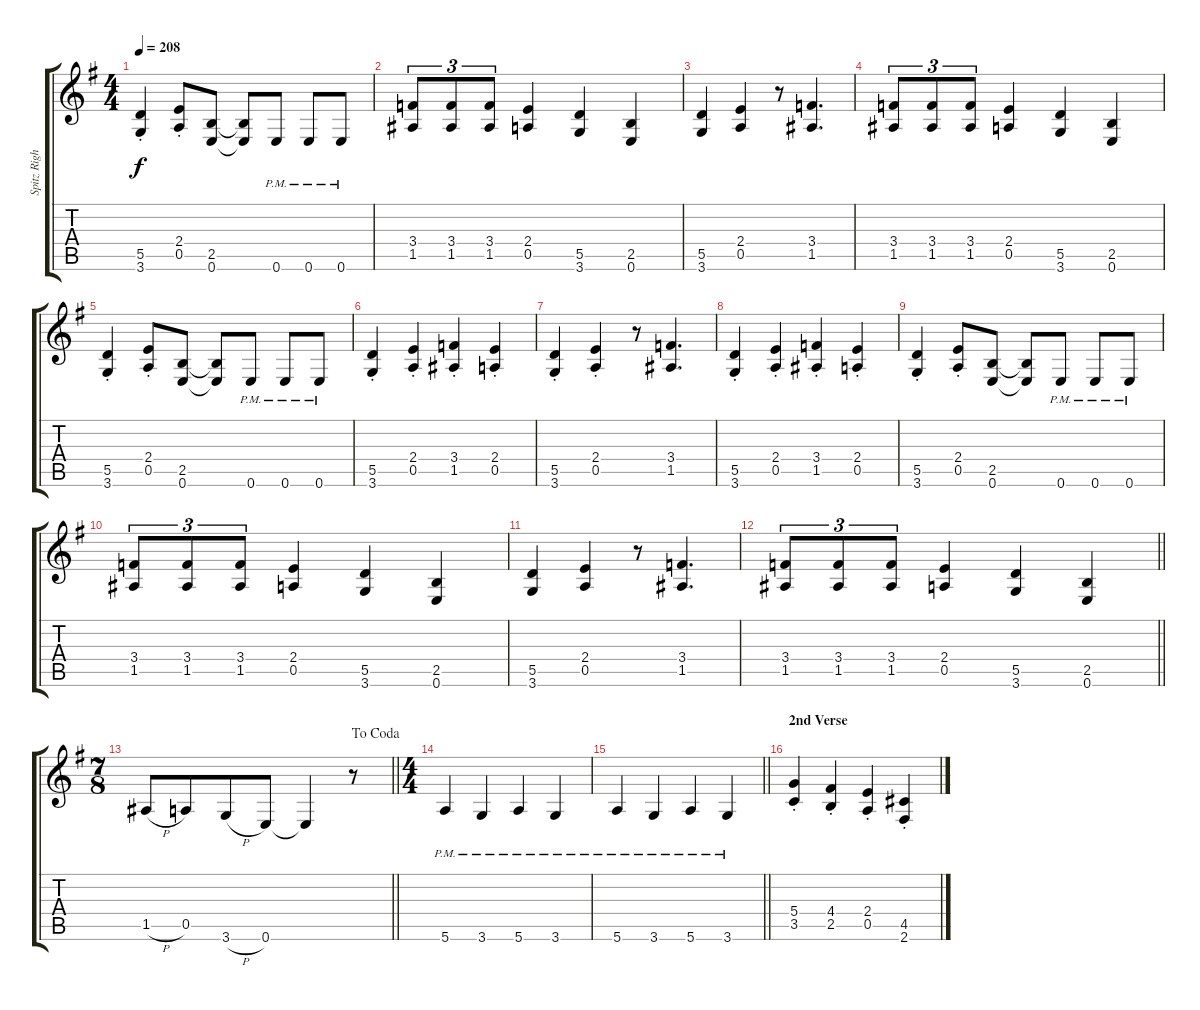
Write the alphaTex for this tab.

\track ("Spitz Right Rhy" "Spitz Righ") {instrument distortionguitar}
\staff {score tabs}
\tuning (E4 B3 G3 D3 A2 E2) {hide}
\ts (4 4)
\tempo 208
\clef g2
\ks g
(5.5{st} 3.6{st}).4{dy f} (2.4{st} 0.5{st}).8 (2.5 0.6).8 (2.5{t} 0.6{t}).8 0.6{pm}.8 0.6{pm}.8 0.6{pm}.8 |
(3.4 1.5).8{tu (3 2)} (3.4 1.5).8{tu (3 2)} (3.4 1.5).8{tu (3 2)} (2.4 0.5).4 (5.5 3.6).4 (2.5 0.6).4 |
(5.5 3.6).4 (2.4 0.5).4 r.8 (3.4 1.5).4{d} |
(3.4 1.5).8{tu (3 2)} (3.4 1.5).8{tu (3 2)} (3.4 1.5).8{tu (3 2)} (2.4 0.5).4 (5.5 3.6).4 (2.5 0.6).4 |
(5.5{st} 3.6{st}).4 (2.4{st} 0.5{st}).8 (2.5 0.6).8 (2.5{t} 0.6{t}).8 0.6{pm}.8 0.6{pm}.8 0.6{pm}.8 |
(5.5{st} 3.6{st}).4 (2.4{st} 0.5{st}).4 (3.4{st} 1.5{st}).4 (2.4{st} 0.5{st}).4 |
(5.5{st} 3.6{st}).4 (2.4{st} 0.5{st}).4 r.8 (3.4 1.5).4{d} |
(5.5{st} 3.6{st}).4 (2.4{st} 0.5{st}).4 (3.4{st} 1.5{st}).4 (2.4{st} 0.5{st}).4 |
(5.5{st} 3.6{st}).4 (2.4{st} 0.5{st}).8 (2.5 0.6).8 (2.5{t} 0.6{t}).8 0.6{pm}.8 0.6{pm}.8 0.6{pm}.8 |
(3.4 1.5).8{tu (3 2)} (3.4 1.5).8{tu (3 2)} (3.4 1.5).8{tu (3 2)} (2.4 0.5).4 (5.5 3.6).4 (2.5 0.6).4 |
(5.5 3.6).4 (2.4 0.5).4 r.8 (3.4 1.5).4{d} |
\barLineRight lightlight
(3.4 1.5).8{tu (3 2)} (3.4 1.5).8{tu (3 2)} (3.4 1.5).8{tu (3 2)} (2.4 0.5).4 (5.5 3.6).4 (2.5 0.6).4 |
\ts (7 8)
\jump dacoda
\barLineRight lightlight
1.5{h}.8 0.5.8 3.6{h}.8 0.6.8 0.6{t}.4 r.8 |
\ts (4 4)
5.6{pm}.4 3.6{pm}.4 5.6{pm}.4 3.6{pm}.4 |
\barLineRight lightlight
5.6{pm}.4 3.6{pm}.4 5.6{pm}.4 3.6{pm}.4 |
\section ("" "2nd Verse")
(5.4{st} 3.5{st}).4 (4.4{st} 2.5{st}).4 (2.4{st} 0.5{st}).4 (4.5{st} 2.6{st}).4
